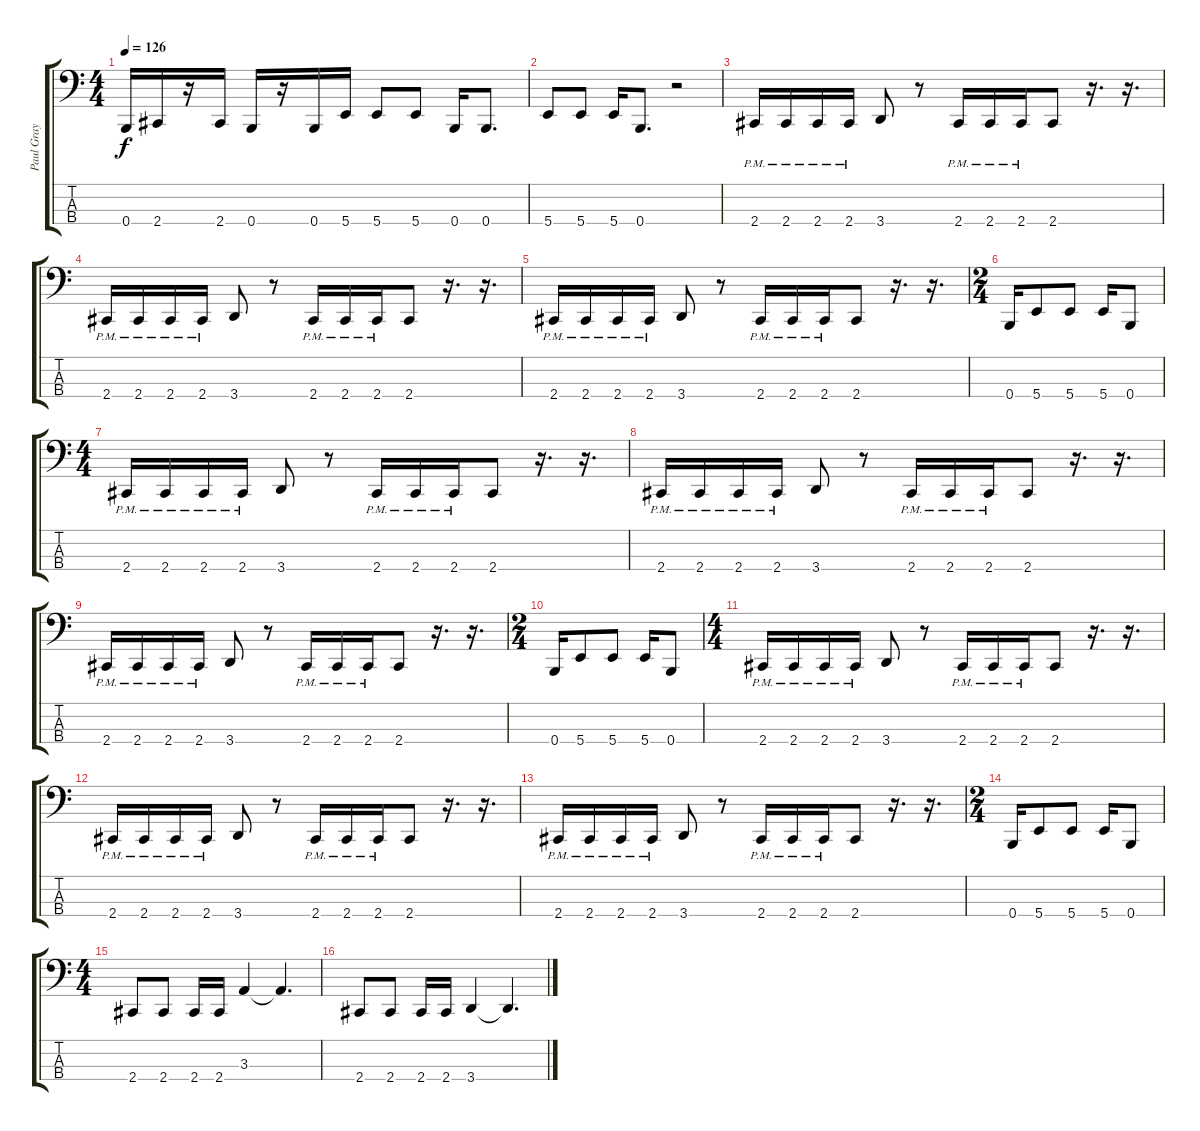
\track ("Paul Gray" "Paul Gray") {instrument electricbasspick}
\staff {score tabs}
\tuning (E2 B1 Gb1 B0) {hide}
\ts (4 4)
\tempo 126
\clef f4
\ks c
0.4.16{dy f} 2.4.16 r.16 2.4.16 0.4.16 r.16 0.4.16 5.4.16 5.4.8 5.4.8 0.4.16 0.4.8{d} |
5.4.8 5.4.8 5.4.16 0.4.8{d} r.2 |
2.4{pm}.16 2.4{pm}.16 2.4{pm}.16 2.4{pm}.16 3.4.8 r.8 2.4{pm}.16 2.4{pm}.16 2.4{pm}.16 2.4.8 r.16{d} r.16{d} |
2.4{pm}.16 2.4{pm}.16 2.4{pm}.16 2.4{pm}.16 3.4.8 r.8 2.4{pm}.16 2.4{pm}.16 2.4{pm}.16 2.4.8 r.16{d} r.16{d} |
2.4{pm}.16 2.4{pm}.16 2.4{pm}.16 2.4{pm}.16 3.4.8 r.8 2.4{pm}.16 2.4{pm}.16 2.4{pm}.16 2.4.8 r.16{d} r.16{d} |
\ts (2 4)
0.4.16 5.4.8 5.4.8 5.4.16 0.4.8 |
\ts (4 4)
2.4{pm}.16 2.4{pm}.16 2.4{pm}.16 2.4{pm}.16 3.4.8 r.8 2.4{pm}.16 2.4{pm}.16 2.4{pm}.16 2.4.8 r.16{d} r.16{d} |
2.4{pm}.16 2.4{pm}.16 2.4{pm}.16 2.4{pm}.16 3.4.8 r.8 2.4{pm}.16 2.4{pm}.16 2.4{pm}.16 2.4.8 r.16{d} r.16{d} |
2.4{pm}.16 2.4{pm}.16 2.4{pm}.16 2.4{pm}.16 3.4.8 r.8 2.4{pm}.16 2.4{pm}.16 2.4{pm}.16 2.4.8 r.16{d} r.16{d} |
\ts (2 4)
0.4.16 5.4.8 5.4.8 5.4.16 0.4.8 |
\ts (4 4)
2.4{pm}.16 2.4{pm}.16 2.4{pm}.16 2.4{pm}.16 3.4.8 r.8 2.4{pm}.16 2.4{pm}.16 2.4{pm}.16 2.4.8 r.16{d} r.16{d} |
2.4{pm}.16 2.4{pm}.16 2.4{pm}.16 2.4{pm}.16 3.4.8 r.8 2.4{pm}.16 2.4{pm}.16 2.4{pm}.16 2.4.8 r.16{d} r.16{d} |
2.4{pm}.16 2.4{pm}.16 2.4{pm}.16 2.4{pm}.16 3.4.8 r.8 2.4{pm}.16 2.4{pm}.16 2.4{pm}.16 2.4.8 r.16{d} r.16{d} |
\ts (2 4)
0.4.16 5.4.8 5.4.8 5.4.16 0.4.8 |
\ts (4 4)
2.4.8 2.4.8 2.4.16 2.4.16 3.3.4 3.3{t}.4{d} |
2.4.8 2.4.8 2.4.16 2.4.16 3.4.4 3.4{t}.4{d}
